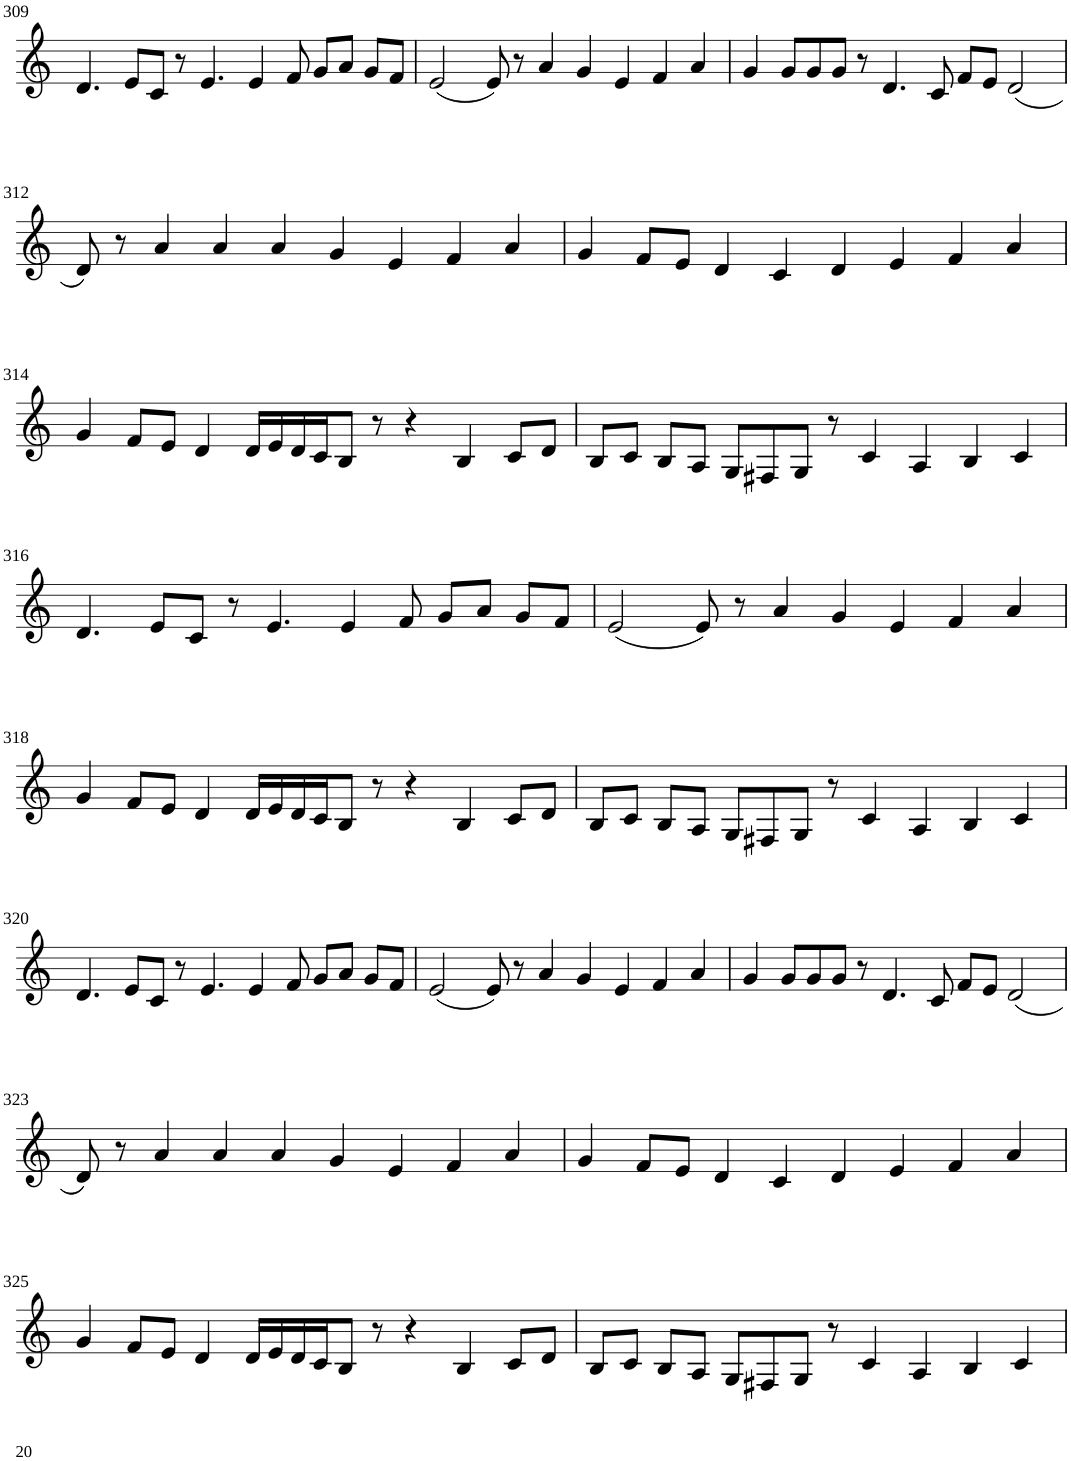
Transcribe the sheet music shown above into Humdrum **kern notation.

**kern
*part1
*staff1
*I"Violin
!!LO:PB:g=z
*clefG2
*k[]
*M8/4
=309
4.d/
8e/L
8c/J
8r
4.e/
4e/
8f/
8g/L
8a/J
8g/L
8f/J
=310
(2e/
8e/)
8r
4a/
4g/
4e/
4f/
4a/
=311
4g/
8g/L
8g/
8g/J
8r
4.d/
8c/
8f/L
8e/J
(2d/
!!LO:LB:g=z
=312
8d/)
8r
4a/
4a/
4a/
4g/
4e/
4f/
4a/
=313
4g/
8f/L
8e/J
4d/
4c/
4d/
4e/
4f/
4a/
!!LO:LB:g=z
=314
4g/
8f/L
8e/J
4d/
16d/LL
16e/
16d/
16c/J
8B/J
8r
4r
4B/
8c/L
8d/J
=315
8B/L
8c/J
8B/L
8A/J
8G/L
8F#X/
8G/J
8r
4c/
4A/
4B/
4c/
!!LO:LB:g=z
=316
4.d/
8e/L
8c/J
8r
4.e/
4e/
8f/
8g/L
8a/J
8g/L
8f/J
=317
(2e/
8e/)
8r
4a/
4g/
4e/
4f/
4a/
!!LO:LB:g=z
=318
4g/
8f/L
8e/J
4d/
16d/LL
16e/
16d/
16c/J
8B/J
8r
4r
4B/
8c/L
8d/J
=319
8B/L
8c/J
8B/L
8A/J
8G/L
8F#X/
8G/J
8r
4c/
4A/
4B/
4c/
!!LO:LB:g=z
=320
4.d/
8e/L
8c/J
8r
4.e/
4e/
8f/
8g/L
8a/J
8g/L
8f/J
=321
(2e/
8e/)
8r
4a/
4g/
4e/
4f/
4a/
=322
4g/
8g/L
8g/
8g/J
8r
4.d/
8c/
8f/L
8e/J
(2d/
!!LO:LB:g=z
=323
8d/)
8r
4a/
4a/
4a/
4g/
4e/
4f/
4a/
=324
4g/
8f/L
8e/J
4d/
4c/
4d/
4e/
4f/
4a/
!!LO:LB:g=z
=325
4g/
8f/L
8e/J
4d/
16d/LL
16e/
16d/
16c/J
8B/J
8r
4r
4B/
8c/L
8d/J
=326
8B/L
8c/J
8B/L
8A/J
8G/L
8F#X/
8G/J
8r
4c/
4A/
4B/
4c/
=
*-
